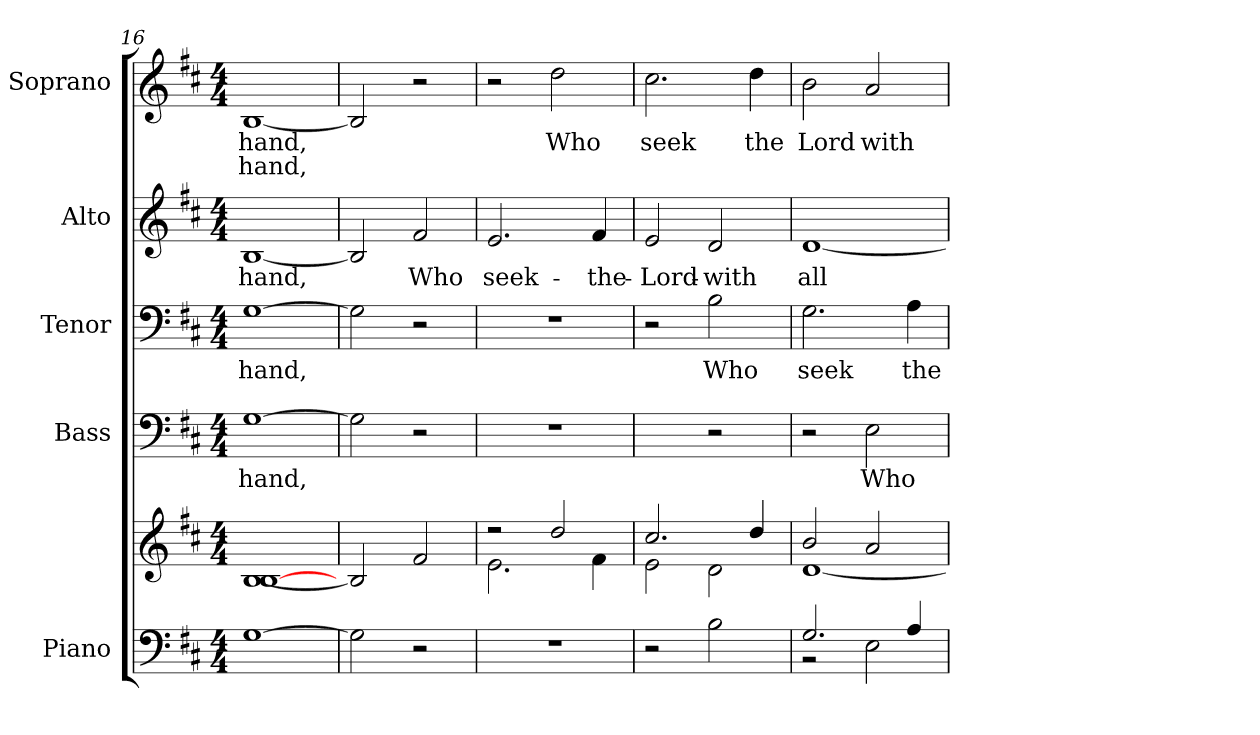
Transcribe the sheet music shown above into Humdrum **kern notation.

**kern	**kern	**kern	**text	**kern	**text	**kern	**text	**kern	**text	**text
*part5	*part5	*part4	*part4	*part3	*part3	*part2	*part2	*part1	*part1	*part1
*staff6	*staff5	*staff4	*staff4	*staff3	*staff3	*staff2	*staff2	*staff1	*staff1	*staff1
*I"Piano	*	*I"Bass	*	*I"Tenor	*	*I"Alto	*	*I"Soprano	*	*
*I'Pno.	*	*I'B.	*	*I'T.	*	*I'A.	*	*I'S.	*	*
!!LO:PB:g=z
*clefF4	*clefG2	*clefF4	*	*clefF4	*	*clefG2	*	*clefG2	*	*
*k[f#c#]	*k[f#c#]	*k[f#c#]	*	*k[f#c#]	*	*k[f#c#]	*	*k[f#c#]	*	*
*D:	*D:	*D:	*	*D:	*	*D:	*	*D:	*	*
*M4/4	*M4/4	*M4/4	*	*M4/4	*	*M4/4	*	*M4/4	*	*
=16	=16	=16	=16	=16	=16	=16	=16	=16	=16	=16
!	!	!	!LO:LY:b:color=#000000	!	!	!	!	!	!	!
!	!	!	!	!	!LO:LY:b:color=#000000	!	!	!	!	!
!	!	!	!	!	!	!	!LO:LY:b:color=#000000	!	!	!
!	!	!	!	!	!	!	!	!	!LO:LY:b:color=#000000	!LO:LY:b:color=#000000
[>1Gi	[<1Bi [>1Bi	[>1Gi	hand,	[>1Gi	hand,	[>1Bi	hand,	[>1Bi	hand,	hand,
=17	=17	=17	=17	=17	=17	=17	=17	=17	=17	=17
2Gi\]	2Bi/]	2Gi\]	.	2Gi\]	.	2Bi/]	.	2Bi/]	.	.
!	!	!	!	!	!	!	!LO:LY:b:color=#000000	!	!	!
2r	2f#i/	2r	.	2r	.	2f#i/	Who	2r	.	.
=18	=18	=18	=18	=18	=18	=18	=18	=18	=18	=18
*	*^	*	*	*	*	*	*	*	*	*
!	!	!	!	!	!	!	!	!LO:LY:b:color=#000000	!	!	!
1r	2r	2.ei\	1r	.	1r	.	2.ei/	seek-	2r	.	.
!	!	!	!	!	!	!	!	!	!	!LO:LY:b:color=#000000	!
.	2ddi/	.	.	.	.	.	.	.	2ddi\	Who	.
!	!	!	!	!	!	!	!	!LO:LY:b:color=#000000	!	!	!
.	.	4f#i\	.	.	.	.	4f#i/	-the-	.	.	.
=19	=19	=19	=19	=19	=19	=19	=19	=19	=19	=19	=19
!	!	!	!	!	!	!	!	!LO:LY:b:color=#000000	!	!	!
!	!	!	!	!	!	!	!	!	!	!LO:LY:b:color=#000000	!
2r	2.cc#i/	2ei\	2ryy	.	2r	.	2ei/	-Lord-	2.cc#i\	seek	.
!	!	!	!	!	!	!LO:LY:b:color=#000000	!	!	!	!	!
!	!	!	!	!	!	!	!	!LO:LY:b:color=#000000	!	!	!
2Bi\	.	2di\	2r	.	2Bi\	Who	2di/	-with	.	.	.
!	!	!	!	!	!	!	!	!	!	!LO:LY:b:color=#000000	!
.	4ddi/	.	.	.	.	.	.	.	4ddi\	the	.
=20	=20	=20	=20	=20	=20	=20	=20	=20	=20	=20	=20
*^	*	*	*	*	*	*	*	*	*	*	*
!	!	!	!	!	!	!	!LO:LY:b:color=#000000	!	!	!	!	!
!	!	!	!	!	!	!	!	!	!LO:LY:b:color=#000000	!	!	!
!	!	!	!	!	!	!	!	!	!	!	!LO:LY:b:color=#000000	!
2.Gi/	2r	2bi/	[<1di	2r	.	2.Gi\	seek	[<1di	all	2bi\	Lord	.
!	!	!	!	!	!LO:LY:b:color=#000000	!	!	!	!	!	!	!
!	!	!	!	!	!	!	!	!	!	!	!LO:LY:b:color=#000000	!
.	2Ei\	2ai/	.	2Ei\	Who	.	.	.	.	2ai/	with	.
!	!	!	!	!	!	!	!LO:LY:b:color=#000000	!	!	!	!	!
4Ai/	.	.	.	.	.	4Ai\	the	.	.	.	.	.
*v	*v	*	*	*	*	*	*	*	*	*	*	*
*	*v	*v	*	*	*	*	*	*	*	*	*
=	=	=	=	=	=	=	=	=	=	=
*-	*-	*-	*-	*-	*-	*-	*-	*-	*-	*-
